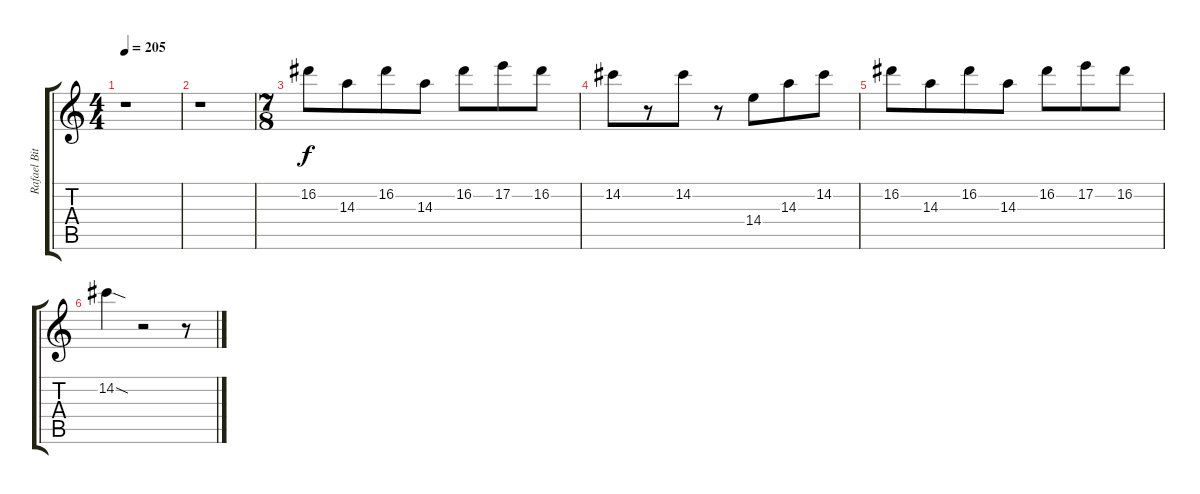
\track ("Rafael Bittencourt (Solo)" "Rafael Bit") {instrument distortionguitar}
\staff {score tabs}
\tuning (E4 B3 G3 D3 A2 E2) {hide}
\ts (4 4)
\tempo 205
\clef g2
\ks c
r.1{dy f} |
r.1 |
\ts (7 8)
16.2.8 14.3.8 16.2.8 14.3.8 16.2.8 17.2.8 16.2.8 |
14.2.8 r.8 14.2.8 r.8 14.4.8 14.3.8 14.2.8 |
16.2.8 14.3.8 16.2.8 14.3.8 16.2.8 17.2.8 16.2.8 |
14.2{sod}.4 r.2 r.8
